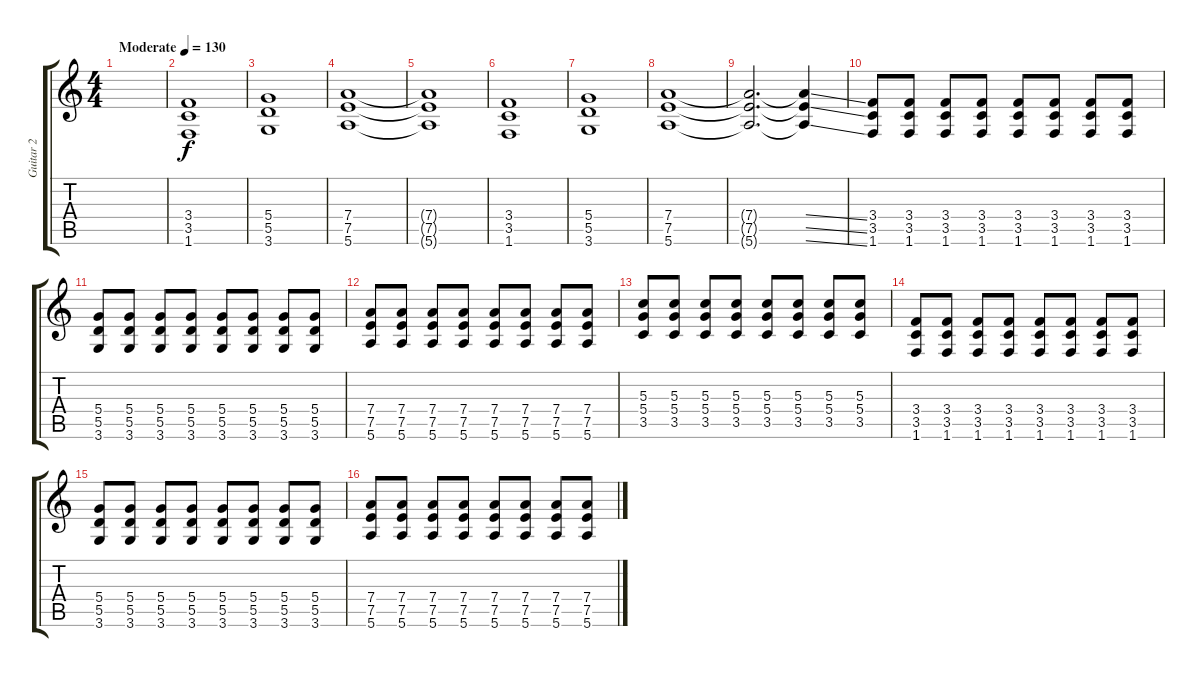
\track ("Guitar 2" "Guitar 2") {instrument distortionguitar}
\staff {score tabs}
\tuning (E4 B3 G3 D3 A2 E2) {hide}
\ts (4 4)
\tempo (130 "Moderate")
\clef g2
\ks c
|
(3.4 3.5 1.6).1 |
(5.4 5.5 3.6).1 |
(7.4 7.5 5.6).1 |
(7.4{t} 7.5{t} 5.6{t}).1 |
(3.4 3.5 1.6).1 |
(5.4 5.5 3.6).1 |
(7.4 7.5 5.6).1 |
(7.4{t} 7.5{t} 5.6{t}).2{d} (7.4{ss t} 7.5{ss t} 5.6{ss t}).4 |
(3.4 3.5 1.6).8 (3.4 3.5 1.6).8 (3.4 3.5 1.6).8 (3.4 3.5 1.6).8 (3.4 3.5 1.6).8 (3.4 3.5 1.6).8 (3.4 3.5 1.6).8 (3.4 3.5 1.6).8 |
(5.4 5.5 3.6).8 (5.4 5.5 3.6).8 (5.4 5.5 3.6).8 (5.4 5.5 3.6).8 (5.4 5.5 3.6).8 (5.4 5.5 3.6).8 (5.4 5.5 3.6).8 (5.4 5.5 3.6).8 |
(7.4 7.5 5.6).8 (7.4 7.5 5.6).8 (7.4 7.5 5.6).8 (7.4 7.5 5.6).8 (7.4 7.5 5.6).8 (7.4 7.5 5.6).8 (7.4 7.5 5.6).8 (7.4 7.5 5.6).8 |
(5.3 5.4 3.5).8 (5.3 5.4 3.5).8 (5.3 5.4 3.5).8 (5.3 5.4 3.5).8 (5.3 5.4 3.5).8 (5.3 5.4 3.5).8 (5.3 5.4 3.5).8 (5.3 5.4 3.5).8 |
(3.4 3.5 1.6).8 (3.4 3.5 1.6).8 (3.4 3.5 1.6).8 (3.4 3.5 1.6).8 (3.4 3.5 1.6).8 (3.4 3.5 1.6).8 (3.4 3.5 1.6).8 (3.4 3.5 1.6).8 |
(5.4 5.5 3.6).8 (5.4 5.5 3.6).8 (5.4 5.5 3.6).8 (5.4 5.5 3.6).8 (5.4 5.5 3.6).8 (5.4 5.5 3.6).8 (5.4 5.5 3.6).8 (5.4 5.5 3.6).8 |
(7.4 7.5 5.6).8 (7.4 7.5 5.6).8 (7.4 7.5 5.6).8 (7.4 7.5 5.6).8 (7.4 7.5 5.6).8 (7.4 7.5 5.6).8 (7.4 7.5 5.6).8 (7.4 7.5 5.6).8
